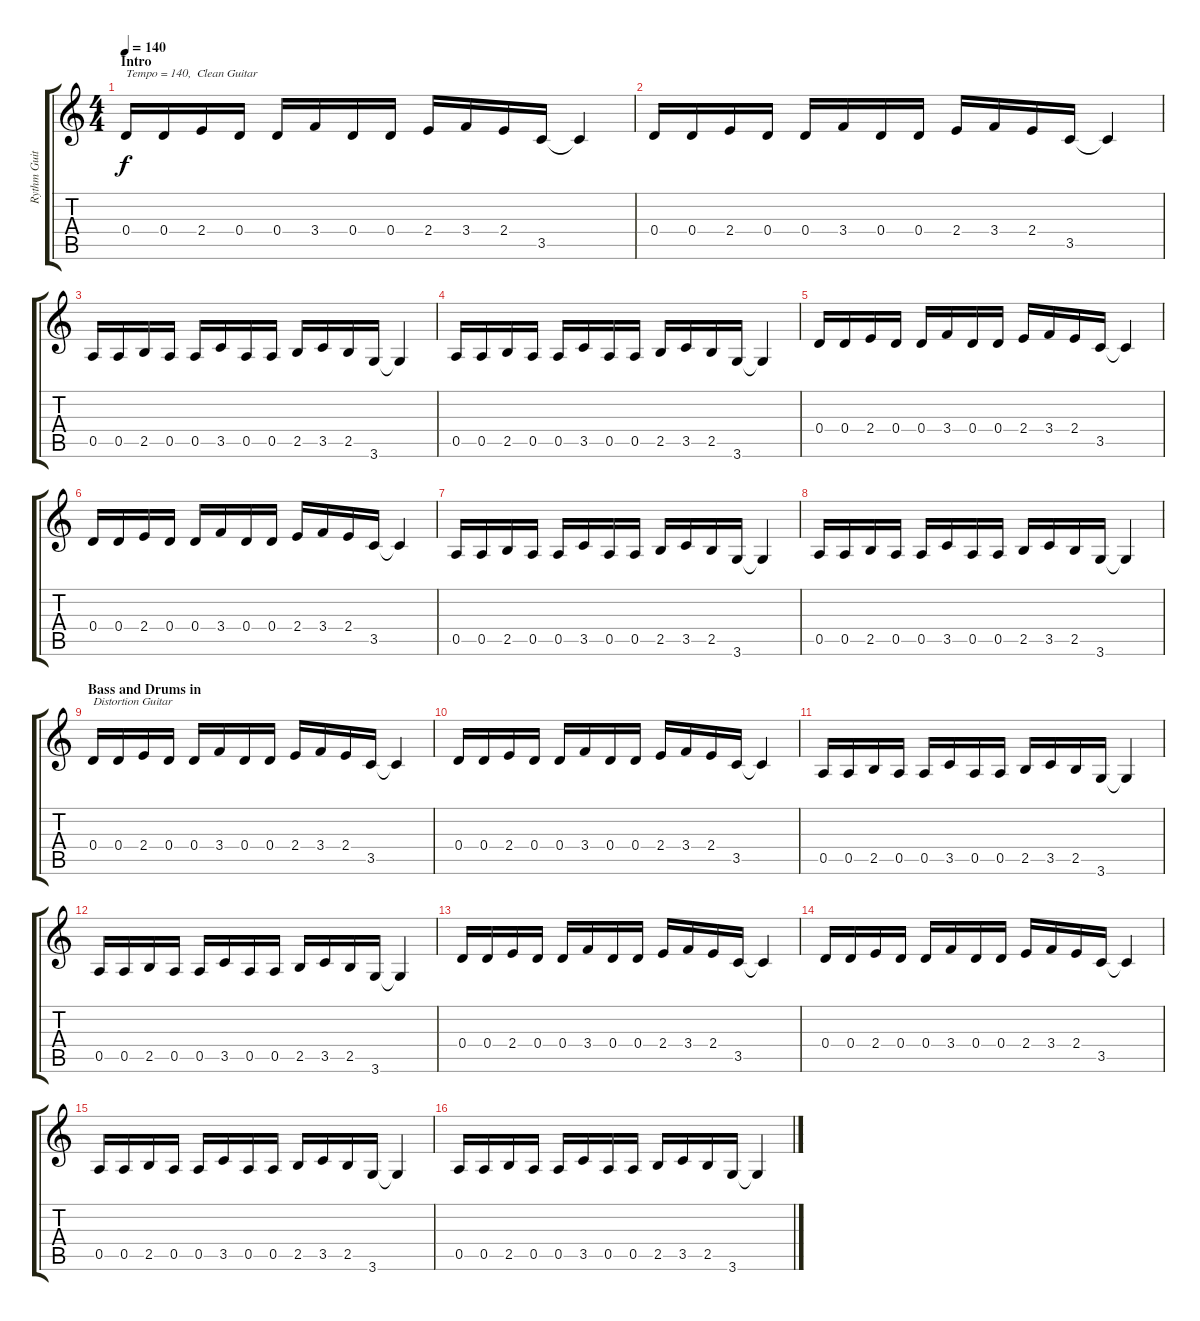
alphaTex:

\track ("Rythm Guitar" "Rythm Guit") {instrument distortionguitar}
\staff {score tabs}
\tuning (E4 B3 G3 D3 A2 E2) {hide}
\ts (4 4)
\section ("" "Intro")
\tempo 140
\clef g2
\ks c
0.4.16{txt "Tempo = 140,  Clean Guitar" dy f instrument electricguitarclean} 0.4.16 2.4.16 0.4.16 0.4.16 3.4.16 0.4.16 0.4.16 2.4.16 3.4.16 2.4.16 3.5.16 3.5{t}.4 |
0.4.16 0.4.16 2.4.16 0.4.16 0.4.16 3.4.16 0.4.16 0.4.16 2.4.16 3.4.16 2.4.16 3.5.16 3.5{t}.4 |
0.5.16 0.5.16 2.5.16 0.5.16 0.5.16 3.5.16 0.5.16 0.5.16 2.5.16 3.5.16 2.5.16 3.6.16 3.6{t}.4 |
0.5.16 0.5.16 2.5.16 0.5.16 0.5.16 3.5.16 0.5.16 0.5.16 2.5.16 3.5.16 2.5.16 3.6.16 3.6{t}.4 |
0.4.16 0.4.16 2.4.16 0.4.16 0.4.16 3.4.16 0.4.16 0.4.16 2.4.16 3.4.16 2.4.16 3.5.16 3.5{t}.4 |
0.4.16 0.4.16 2.4.16 0.4.16 0.4.16 3.4.16 0.4.16 0.4.16 2.4.16 3.4.16 2.4.16 3.5.16 3.5{t}.4 |
0.5.16 0.5.16 2.5.16 0.5.16 0.5.16 3.5.16 0.5.16 0.5.16 2.5.16 3.5.16 2.5.16 3.6.16 3.6{t}.4 |
0.5.16 0.5.16 2.5.16 0.5.16 0.5.16 3.5.16 0.5.16 0.5.16 2.5.16 3.5.16 2.5.16 3.6.16 3.6{t}.4 |
\section ("" "Bass and Drums in")
0.4.16{txt "Distortion Guitar" instrument distortionguitar} 0.4.16 2.4.16 0.4.16 0.4.16 3.4.16 0.4.16 0.4.16 2.4.16 3.4.16 2.4.16 3.5.16 3.5{t}.4 |
0.4.16 0.4.16 2.4.16 0.4.16 0.4.16 3.4.16 0.4.16 0.4.16 2.4.16 3.4.16 2.4.16 3.5.16 3.5{t}.4 |
0.5.16 0.5.16 2.5.16 0.5.16 0.5.16 3.5.16 0.5.16 0.5.16 2.5.16 3.5.16 2.5.16 3.6.16 3.6{t}.4 |
0.5.16 0.5.16 2.5.16 0.5.16 0.5.16 3.5.16 0.5.16 0.5.16 2.5.16 3.5.16 2.5.16 3.6.16 3.6{t}.4 |
0.4.16 0.4.16 2.4.16 0.4.16 0.4.16 3.4.16 0.4.16 0.4.16 2.4.16 3.4.16 2.4.16 3.5.16 3.5{t}.4 |
0.4.16 0.4.16 2.4.16 0.4.16 0.4.16 3.4.16 0.4.16 0.4.16 2.4.16 3.4.16 2.4.16 3.5.16 3.5{t}.4 |
0.5.16 0.5.16 2.5.16 0.5.16 0.5.16 3.5.16 0.5.16 0.5.16 2.5.16 3.5.16 2.5.16 3.6.16 3.6{t}.4 |
0.5.16 0.5.16 2.5.16 0.5.16 0.5.16 3.5.16 0.5.16 0.5.16 2.5.16 3.5.16 2.5.16 3.6.16 3.6{t}.4
